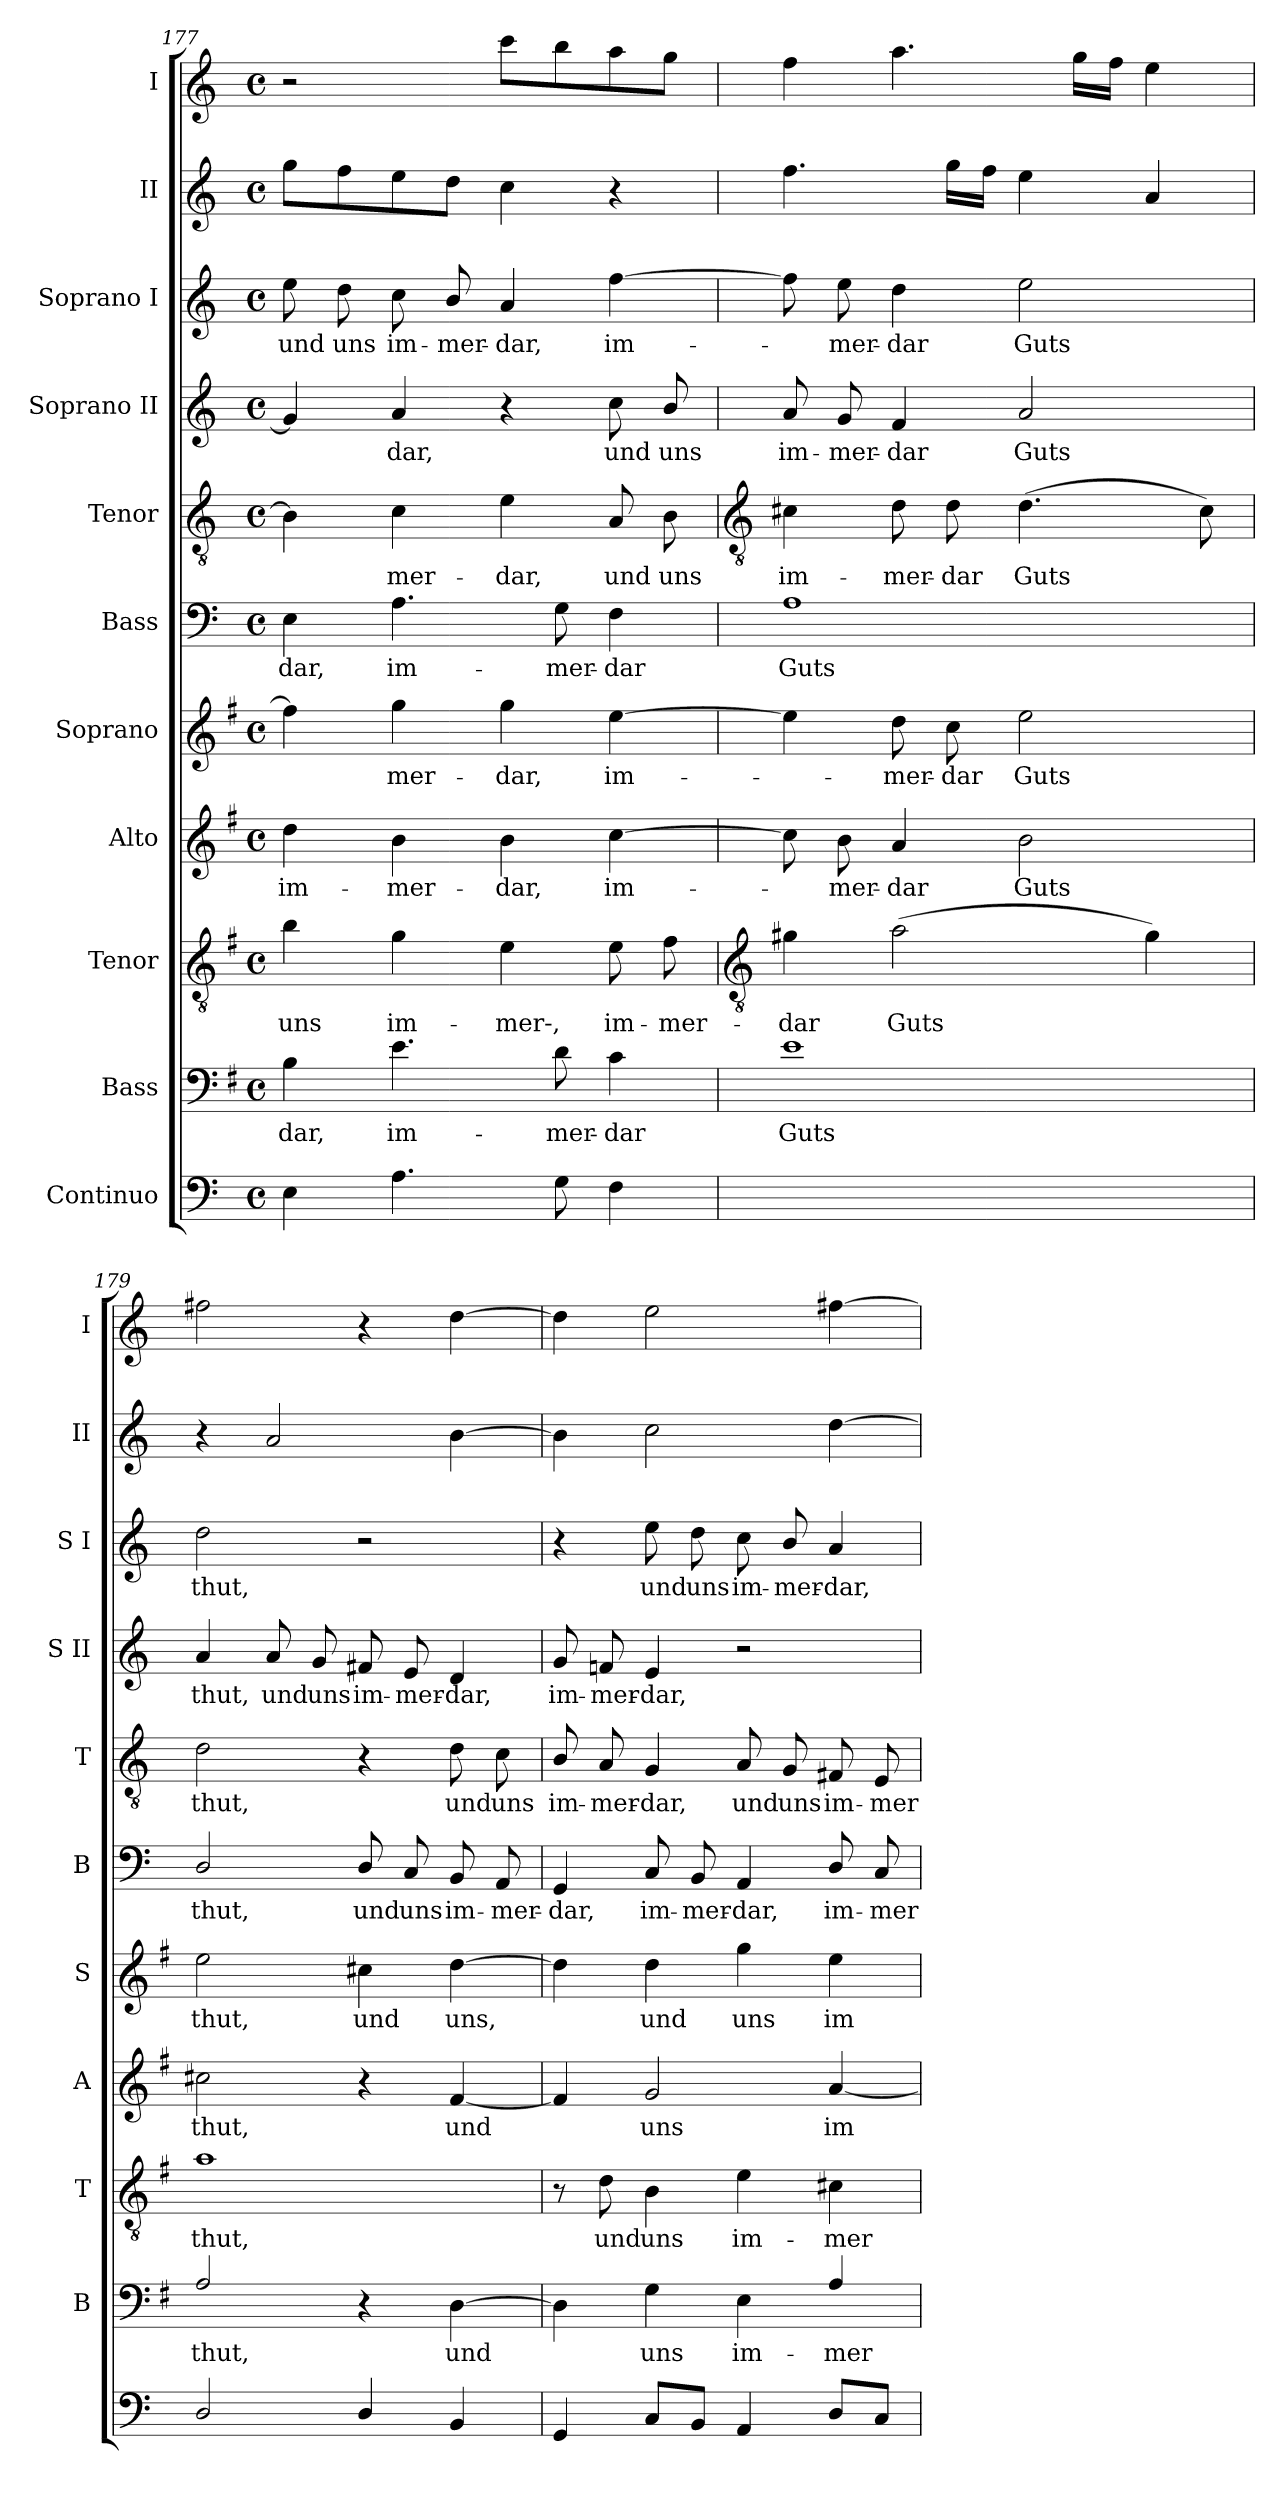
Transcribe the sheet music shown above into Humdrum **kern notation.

**kern	**text	**text	**kern	**text	**kern	**text	**kern	**text	**kern	**text	**kern	**text	**kern	**text	**kern	**text	**kern	**text	**kern	**kern
*part11	*part11	*part11	*part10	*part10	*part9	*part9	*part8	*part8	*part7	*part7	*part6	*part6	*part5	*part5	*part4	*part4	*part3	*part3	*part2	*part1
*staff11	*staff11	*staff11	*staff10	*staff10	*staff9	*staff9	*staff8	*staff8	*staff7	*staff7	*staff6	*staff6	*staff5	*staff5	*staff4	*staff4	*staff3	*staff3	*staff2	*staff1
*I"Continuo	*	*	*I"Bass	*	*I"Tenor	*	*I"Alto	*	*I"Soprano	*	*I"Bass	*	*I"Tenor	*	*I"Soprano II	*	*I"Soprano I	*	*I"II	*I"I
*	*	*	*I'B	*	*I'T	*	*I'A	*	*I'S	*	*I'B	*	*I'T	*	*I'S II	*	*I'S I	*	*I'II	*I'I
*clefF4	*	*	*clefF4	*	*clefGv2	*	*clefG2	*	*clefG2	*	*clefF4	*	*clefGv2	*	*clefG2	*	*clefG2	*	*clefG2	*clefG2
*	*	*	*ITrd4c7	*	*ITrd4c7	*	*ITrd4c7	*	*ITrd4c7	*	*	*	*	*	*	*	*	*	*	*
*k[]	*	*	*k[]	*	*k[]	*	*k[]	*	*k[]	*	*k[]	*	*k[]	*	*k[]	*	*k[]	*	*k[]	*k[]
*C:	*	*	*C:	*	*C:	*	*C:	*	*C:	*	*C:	*	*C:	*	*C:	*	*C:	*	*C:	*C:
*M4/4	*	*	*M4/4	*	*M4/4	*	*M4/4	*	*M4/4	*	*M4/4	*	*M4/4	*	*M4/4	*	*M4/4	*	*M4/4	*M4/4
*met(c)	*	*	*met(c)	*	*met(c)	*	*met(c)	*	*met(c)	*	*met(c)	*	*met(c)	*	*met(c)	*	*met(c)	*	*met(c)	*met(c)
=177	=177	=177	=177	=177	=177	=177	=177	=177	=177	=177	=177	=177	=177	=177	=177	=177	=177	=177	=177	=177
!	!	!	!	!LO:LY:b	!	!LO:LY:b	!	!LO:LY:b	!	!	!	!LO:LY:b	!	!	!	!	!	!LO:LY:b	!	!
4E	.	.	4E	-dar,	4e	uns	4g	im-	4b]	.	4E	-dar,	4B]	.	4g]	.	8ee	und	8ggL	2r
!	!	!	!	!	!	!	!	!	!	!	!	!	!	!	!	!	!	!LO:LY:b	!	!
.	.	.	.	.	.	.	.	.	.	.	.	.	.	.	.	.	8dd	uns	8ff	.
!	!	!	!	!LO:LY:b	!	!LO:LY:b	!	!LO:LY:b	!	!LO:LY:b	!	!LO:LY:b	!	!LO:LY:b	!	!LO:LY:b	!	!LO:LY:b	!	!
4.A	.	.	4.A	im-	4c	im-	4e	-mer-	4cc	mer-	4.A	im-	4c	mer-	4a	dar,	8cc	im-	8ee	.
!	!	!	!	!	!	!	!	!	!	!	!	!	!	!	!	!	!	!LO:LY:b	!	!
.	.	.	.	.	.	.	.	.	.	.	.	.	.	.	.	.	8b/	-mer-	8ddJ	.
!	!	!	!	!	!	!LO:LY:b	!	!LO:LY:b	!	!LO:LY:b	!	!	!	!LO:LY:b	!	!	!	!LO:LY:b	!	!
.	.	.	.	.	4A	-mer-,	4e	-dar,	4cc	-dar,	.	.	4e	-dar,	4r	.	4a	-dar,	4cc	8cccL
!	!	!	!	!LO:LY:b	!	!	!	!	!	!	!	!LO:LY:b	!	!	!	!	!	!	!	!
8G	.	.	8G	-mer-	.	.	.	.	.	.	8G	-mer-	.	.	.	.	.	.	.	8bb
!	!	!	!	!LO:LY:b	!	!LO:LY:b	!	!LO:LY:b	!	!LO:LY:b	!	!LO:LY:b	!	!LO:LY:b	!	!LO:LY:b	!	!LO:LY:b	!	!
4F	.	.	4F	-dar	8A	im-	[4f	im-	[4a	im-	4F	-dar	8A	und	8cc	und	[4ff	im-	4r	8aa
!	!	!	!	!	!	!LO:LY:b	!	!	!	!	!	!	!	!LO:LY:b	!	!LO:LY:b	!	!	!	!
.	.	.	.	.	8B	-mer-	.	.	.	.	.	.	8B	uns	8b/	uns	.	.	.	8ggJ
!!LO:LB:g=z
=178	=178	=178	=178	=178	=178	=178	=178	=178	=178	=178	=178	=178	=178	=178	=178	=178	=178	=178	=178	=178
*	*	*	*	*	*clefGv2	*	*	*	*	*	*	*	*clefGv2	*	*	*	*	*	*	*
!	!LO:LY:b	!	!	!LO:LY:b	!	!LO:LY:b	!	!	!	!	!	!LO:LY:b	!	!LO:LY:b	!	!LO:LY:b	!	!	!	!
[4Ayy	6	.	1A	Guts	4c#X	-dar	8f]	.	4a]	.	1A	Guts	4c#X	im-	8a	im-	8ff]	.	4.ff	4ff
!	!	!	!	!	!	!	!	!LO:LY:b	!	!	!	!	!	!	!	!LO:LY:b	!	!LO:LY:b	!	!
.	.	.	.	.	.	.	8e	mer-	.	.	.	.	.	.	8g	-mer-	8ee	mer-	.	.
!	!LO:LY:b	!LO:LY:b	!	!	!	!LO:LY:b	!	!LO:LY:b	!	!LO:LY:b	!	!	!	!LO:LY:b	!	!LO:LY:b	!	!LO:LY:b	!	!
4Ayy_	6	4	.	.	(>2d	Guts	4d	-dar	8g	mer-	.	.	8d	-mer-	4f	-dar	4dd	-dar	.	4.aa
!	!	!	!	!	!	!	!	!	!	!LO:LY:b	!	!	!	!LO:LY:b	!	!	!	!	!	!
.	.	.	.	.	.	.	.	.	8f	-dar	.	.	8d	-dar	.	.	.	.	16ggLL	.
.	.	.	.	.	.	.	.	.	.	.	.	.	.	.	.	.	.	.	16ffJJ	.
!	!LO:LY:b	!	!	!	!	!	!	!LO:LY:b	!	!LO:LY:b	!	!	!	!LO:LY:b	!	!LO:LY:b	!	!LO:LY:b	!	!
4Ayy_	4	.	.	.	.	.	2e	Guts	2a	Guts	.	.	(>4.d	Guts	2a	Guts	2ee	Guts	4ee	.
.	.	.	.	.	.	.	.	.	.	.	.	.	.	.	.	.	.	.	.	16ggLL
.	.	.	.	.	.	.	.	.	.	.	.	.	.	.	.	.	.	.	.	16ffJJ
4Ayy]	.	.	.	.	4c#)	.	.	.	.	.	.	.	.	.	.	.	.	.	4a	4ee
.	.	.	.	.	.	.	.	.	.	.	.	.	8c#)	.	.	.	.	.	.	.
=179	=179	=179	=179	=179	=179	=179	=179	=179	=179	=179	=179	=179	=179	=179	=179	=179	=179	=179	=179	=179
!	!	!	!	!LO:LY:b	!	!LO:LY:b	!	!LO:LY:b	!	!LO:LY:b	!	!LO:LY:b	!	!LO:LY:b	!	!LO:LY:b	!	!LO:LY:b	!	!
2D/	.	.	2D/	thut,	1d	thut,	2f#X	thut,	2a	thut,	2D/	thut,	2d	thut,	4a	thut,	2dd	thut,	4r	2ff#X
!	!	!	!	!	!	!	!	!	!	!	!	!	!	!	!	!LO:LY:b	!	!	!	!
.	.	.	.	.	.	.	.	.	.	.	.	.	.	.	8a	und	.	.	2a	.
!	!	!	!	!	!	!	!	!	!	!	!	!	!	!	!	!LO:LY:b	!	!	!	!
.	.	.	.	.	.	.	.	.	.	.	.	.	.	.	8g	uns	.	.	.	.
!	!	!	!	!	!	!	!	!	!	!LO:LY:b	!	!LO:LY:b	!	!	!	!LO:LY:b	!	!	!	!
4D/	.	.	4r	.	.	.	4r	.	4f#X	und	8D/	und	4r	.	8f#X	im-	2r	.	.	4r
!	!	!	!	!	!	!	!	!	!	!	!	!LO:LY:b	!	!	!	!LO:LY:b	!	!	!	!
.	.	.	.	.	.	.	.	.	.	.	8C	uns	.	.	8e	-mer-	.	.	.	.
!	!	!	!	!LO:LY:b	!	!	!	!LO:LY:b	!	!LO:LY:b	!	!LO:LY:b	!	!LO:LY:b	!	!LO:LY:b	!	!	!	!
4BB	.	.	[4GG	und	.	.	[4B	und	[4g	uns,	8BB	im-	8d	und	4d	-dar,	.	.	[4b	[4dd
!	!	!	!	!	!	!	!	!	!	!	!	!LO:LY:b	!	!LO:LY:b	!	!	!	!	!	!
.	.	.	.	.	.	.	.	.	.	.	8AA	-mer-	8c	uns	.	.	.	.	.	.
=180	=180	=180	=180	=180	=180	=180	=180	=180	=180	=180	=180	=180	=180	=180	=180	=180	=180	=180	=180	=180
!	!	!	!	!	!	!	!	!	!	!	!	!LO:LY:b	!	!LO:LY:b	!	!LO:LY:b	!	!	!	!
4GG	.	.	4GG]	.	8r	.	4B]	.	4g]	.	4GG	-dar,	8B/	im-	8g	im-	4r	.	4b]	4dd]
!	!	!	!	!	!	!LO:LY:b	!	!	!	!	!	!	!	!LO:LY:b	!	!LO:LY:b	!	!	!	!
.	.	.	.	.	8G	und	.	.	.	.	.	.	8A	-mer-	8fn	-mer-	.	.	.	.
!	!	!	!	!LO:LY:b	!	!LO:LY:b	!	!LO:LY:b	!	!LO:LY:b	!	!LO:LY:b	!	!LO:LY:b	!	!LO:LY:b	!	!LO:LY:b	!	!
8CL	.	.	4C	uns	4E	uns	2c	uns	4g	und	8C	im-	4G	-dar,	4e	-dar,	8ee	und	2cc	2ee
!	!	!	!	!	!	!	!	!	!	!	!	!LO:LY:b	!	!	!	!	!	!LO:LY:b	!	!
8BBJ	.	.	.	.	.	.	.	.	.	.	8BB	-mer-	.	.	.	.	8dd	uns	.	.
!	!	!	!	!LO:LY:b	!	!LO:LY:b	!	!	!	!LO:LY:b	!	!LO:LY:b	!	!LO:LY:b	!	!	!	!LO:LY:b	!	!
4AA	.	.	4AA	im-	4A	im-	.	.	4cc	uns	4AA	-dar,	8A	und	2r	.	8cc	im-	.	.
!	!	!	!	!	!	!	!	!	!	!	!	!	!	!LO:LY:b	!	!	!	!LO:LY:b	!	!
.	.	.	.	.	.	.	.	.	.	.	.	.	8G	uns	.	.	8b/	-mer-	.	.
!	!	!	!	!LO:LY:b	!	!LO:LY:b	!	!LO:LY:b	!	!LO:LY:b	!	!LO:LY:b	!	!LO:LY:b	!	!	!	!LO:LY:b	!	!
8DL	.	.	4D/	-mer-	4F#X	-mer-	[4d	im-	4a	im-	8D/	im-	8F#X	im-	.	.	4a	-dar,	[4dd	[4ff#X
!	!	!	!	!	!	!	!	!	!	!	!	!LO:LY:b	!	!LO:LY:b	!	!	!	!	!	!
8CJ	.	.	.	.	.	.	.	.	.	.	8C	-mer-	8E	-mer-	.	.	.	.	.	.
=	=	=	=	=	=	=	=	=	=	=	=	=	=	=	=	=	=	=	=	=
*-	*-	*-	*-	*-	*-	*-	*-	*-	*-	*-	*-	*-	*-	*-	*-	*-	*-	*-	*-	*-
